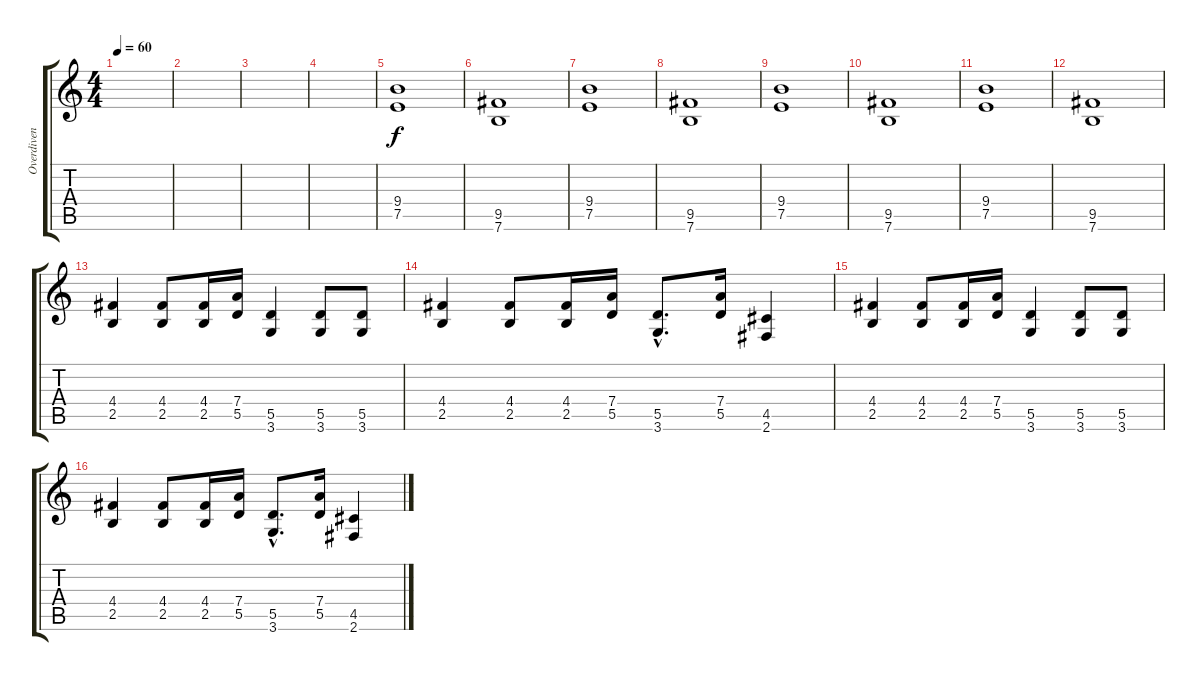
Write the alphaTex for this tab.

\track ("Overdiven Guitar 1" "Overdiven ") {instrument distortionguitar}
\staff {score tabs}
\tuning (E4 B3 G3 D3 A2 E2) {hide}
\ts (4 4)
\tempo 60
\clef g2
\ks c
|
|
|
|
(9.4 7.5).1 |
(9.5 7.6).1 |
(9.4 7.5).1 |
(9.5 7.6).1 |
(9.4 7.5).1 |
(9.5 7.6).1 |
(9.4 7.5).1 |
(9.5 7.6).1 |
(4.4 2.5).4 (4.4 2.5).8 (4.4 2.5).16 (7.4 5.5).16 (5.5 3.6).4 (5.5 3.6).8 (5.5 3.6).8 |
(4.4 2.5).4 (4.4 2.5).8 (4.4 2.5).16 (7.4 5.5).16 (5.5{hac} 3.6{hac}).8{d} (7.4 5.5).16 (4.5 2.6).4 |
(4.4 2.5).4 (4.4 2.5).8 (4.4 2.5).16 (7.4 5.5).16 (5.5 3.6).4 (5.5 3.6).8 (5.5 3.6).8 |
(4.4 2.5).4 (4.4 2.5).8 (4.4 2.5).16 (7.4 5.5).16 (5.5{hac} 3.6{hac}).8{d} (7.4 5.5).16 (4.5 2.6).4
